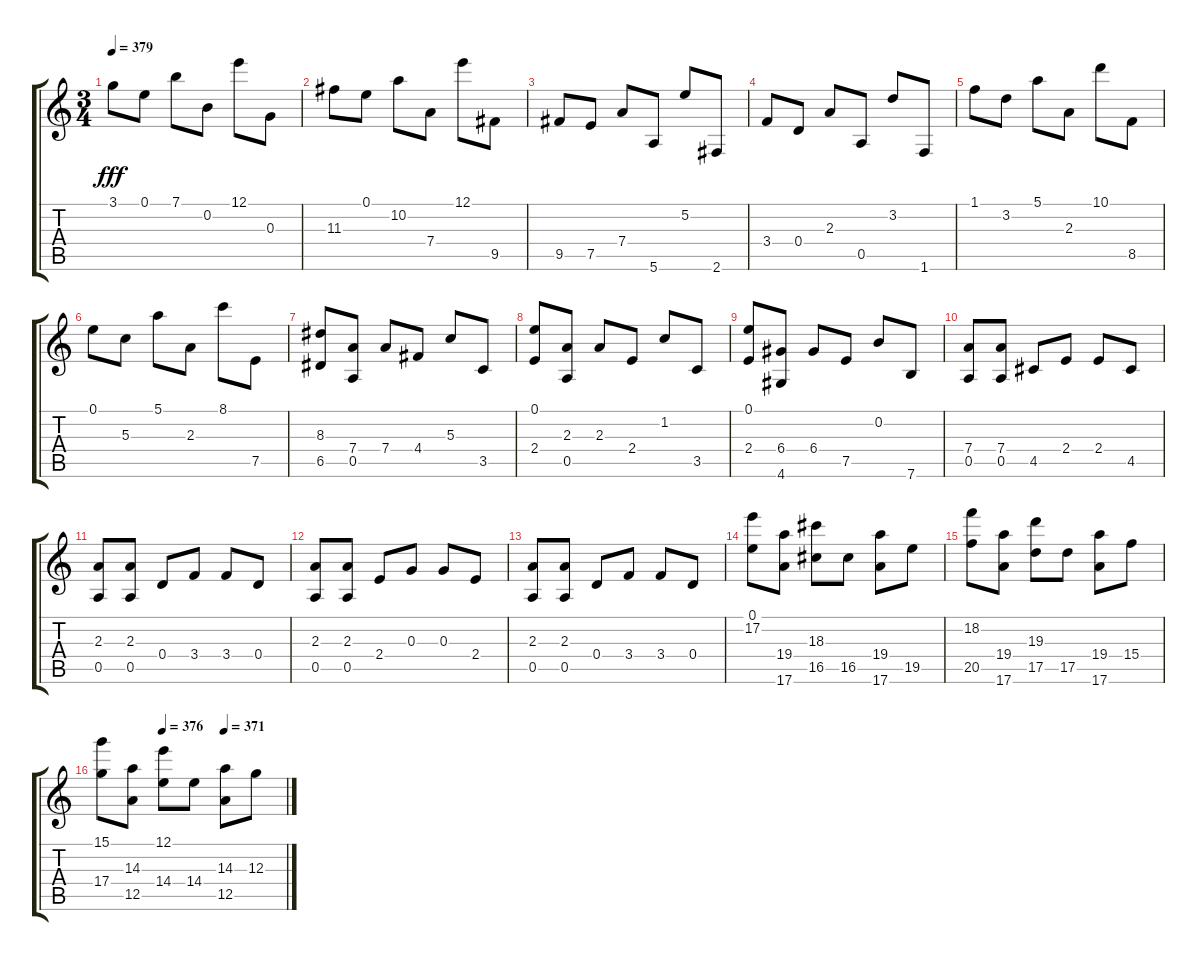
\track "" {instrument acousticguitarnylon}
\staff {score tabs}
\tuning (E4 B3 G3 D3 A2 E2) {hide}
\ts (3 4)
\tempo 379
\clef g2
\ks c
3.1.8{dy fff} 0.1.8 7.1.8 0.2.8 12.1.8 0.3.8 |
11.3.8 0.1.8 10.2.8 7.4.8 12.1.8 9.5.8 |
9.5.8 7.5.8 7.4.8 5.6.8 5.2.8 2.6.8 |
3.4.8 0.4.8 2.3.8 0.5.8 3.2.8 1.6.8 |
1.1.8 3.2.8 5.1.8 2.3.8 10.1.8 8.5.8 |
0.1.8 5.3.8 5.1.8 2.3.8 8.1.8 7.5.8 |
(8.3 6.5).8 (7.4 0.5).8 7.4.8 4.4.8 5.3.8 3.5.8 |
(0.1 2.4).8 (2.3 0.5).8 2.3.8 2.4.8 1.2.8 3.5.8 |
(0.1 2.4).8 (6.4 4.6).8 6.4.8 7.5.8 0.2.8 7.6.8 |
(7.4 0.5).8 (7.4 0.5).8 4.5.8 2.4.8 2.4.8 4.5.8 |
(2.3 0.5).8 (2.3 0.5).8 0.4.8 3.4.8 3.4.8 0.4.8 |
(2.3 0.5).8 (2.3 0.5).8 2.4.8 0.3.8 0.3.8 2.4.8 |
(2.3 0.5).8 (2.3 0.5).8 0.4.8 3.4.8 3.4.8 0.4.8 |
(0.1 17.2).8 (19.4 17.6).8 (18.3 16.5).8 16.5.8 (19.4 17.6).8 19.5.8 |
(18.2 20.5).8 (19.4 17.6).8 (19.3 17.5).8 17.5.8 (19.4 17.6).8 15.4.8 |
\tempo (376 0.3333333333333333)
\tempo (371 0.6666666666666666)
(15.1 17.4).8 (14.3 12.5).8 (12.1 14.4).8 14.4.8 (14.3 12.5).8 12.3.8
